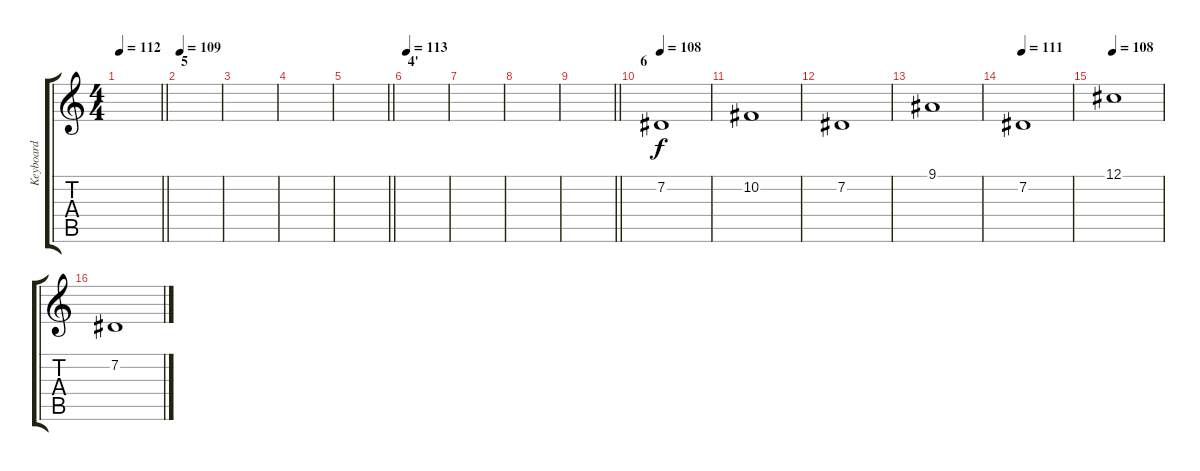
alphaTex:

\track ("Keyboard" "Keyboard") {instrument lead1square}
\staff {score tabs}
\tuning (Db4 Ab3 E3 B2 Gb2 B1) {hide}
\ts (4 4)
\tempo 112
\clef g2
\barLineRight lightlight
\ks c
|
\section ("" "5")
\tempo 109
|
|
|
\barLineRight lightlight
|
\section ("" "4'")
\tempo 113
|
|
|
\barLineRight lightlight
|
\section ("" "6")
\tempo 108
7.2.1{volume 13} |
10.2.1 |
7.2.1 |
9.1.1 |
\tempo 111
7.2.1 |
\tempo 108
12.1.1 |
7.2.1
